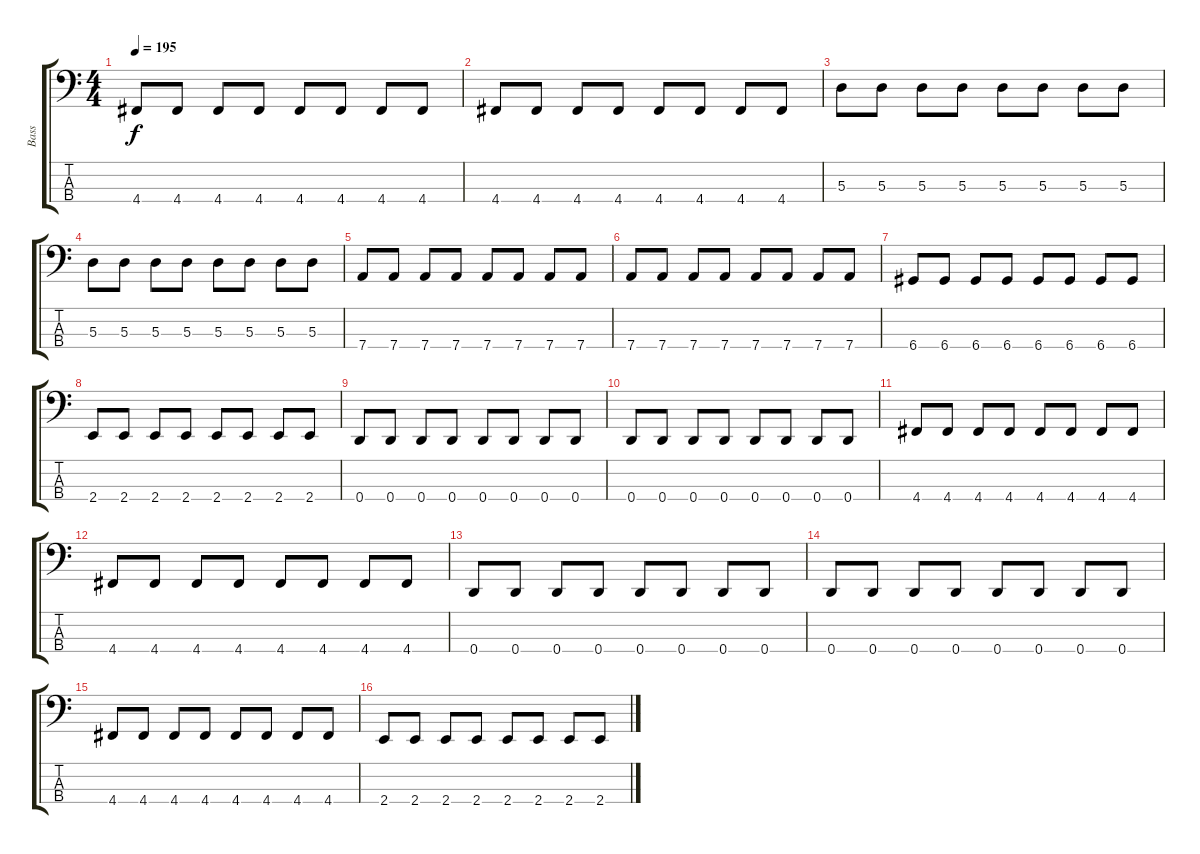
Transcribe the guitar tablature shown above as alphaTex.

\track ("Bass" "Bass") {instrument electricbasspick}
\staff {score tabs}
\tuning (G2 D2 A1 D1) {hide}
\ts (4 4)
\tempo 195
\clef f4
\ks c
4.4.8{dy f} 4.4.8 4.4.8 4.4.8 4.4.8 4.4.8 4.4.8 4.4.8 |
4.4.8 4.4.8 4.4.8 4.4.8 4.4.8 4.4.8 4.4.8 4.4.8 |
5.3.8 5.3.8 5.3.8 5.3.8 5.3.8 5.3.8 5.3.8 5.3.8 |
5.3.8 5.3.8 5.3.8 5.3.8 5.3.8 5.3.8 5.3.8 5.3.8 |
7.4.8 7.4.8 7.4.8 7.4.8 7.4.8 7.4.8 7.4.8 7.4.8 |
7.4.8 7.4.8 7.4.8 7.4.8 7.4.8 7.4.8 7.4.8 7.4.8 |
6.4.8 6.4.8 6.4.8 6.4.8 6.4.8 6.4.8 6.4.8 6.4.8 |
2.4.8 2.4.8 2.4.8 2.4.8 2.4.8 2.4.8 2.4.8 2.4.8 |
0.4.8 0.4.8 0.4.8 0.4.8 0.4.8 0.4.8 0.4.8 0.4.8 |
0.4.8 0.4.8 0.4.8 0.4.8 0.4.8 0.4.8 0.4.8 0.4.8 |
4.4.8 4.4.8 4.4.8 4.4.8 4.4.8 4.4.8 4.4.8 4.4.8 |
4.4.8 4.4.8 4.4.8 4.4.8 4.4.8 4.4.8 4.4.8 4.4.8 |
0.4.8 0.4.8 0.4.8 0.4.8 0.4.8 0.4.8 0.4.8 0.4.8 |
0.4.8 0.4.8 0.4.8 0.4.8 0.4.8 0.4.8 0.4.8 0.4.8 |
4.4.8 4.4.8 4.4.8 4.4.8 4.4.8 4.4.8 4.4.8 4.4.8 |
2.4.8 2.4.8 2.4.8 2.4.8 2.4.8 2.4.8 2.4.8 2.4.8
